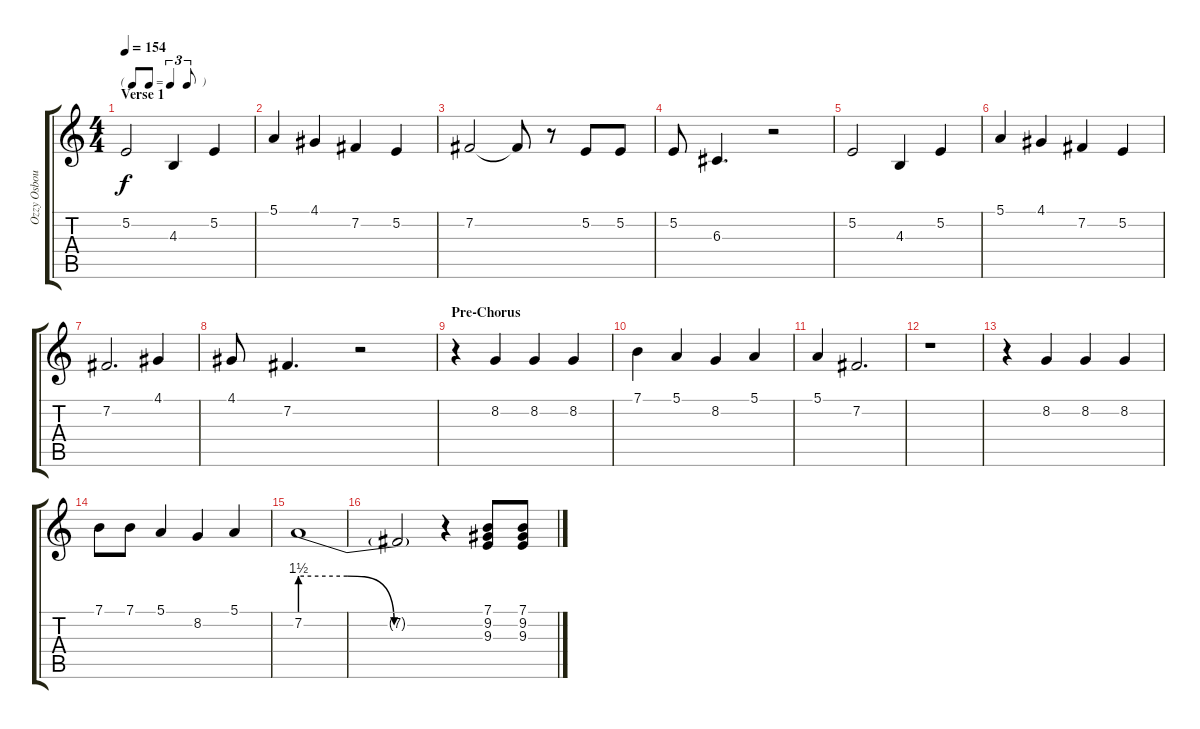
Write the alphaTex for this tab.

\track ("Ozzy Osbourne (Vocals)" "Ozzy Osbou") {instrument lead2sawtooth}
\staff {score tabs}
\tuning (E4 B3 G3 D3 A2 E2) {hide}
\ts (4 4)
\tf triplet8th
\section ("" "Verse 1")
\tempo 154
\clef g2
\ks c
5.2.2{dy f} 4.3.4 5.2.4 |
5.1.4 4.1.4 7.2.4 5.2.4 |
7.2.2 7.2{t}.8 r.8 5.2.8 5.2.8 |
5.2.8 6.3.4{d} r.2 |
5.2.2 4.3.4 5.2.4 |
5.1.4 4.1.4 7.2.4 5.2.4 |
7.2.2{d} 4.1.4 |
4.1.8 7.2.4{d} r.2 |
\section ("" "Pre-Chorus")
r.4 8.2.4 8.2.4 8.2.4 |
7.1.4 5.1.4 8.2.4 5.1.4 |
5.1.4 7.2.2{d} |
r.1 |
r.4 8.2.4 8.2.4 8.2.4 |
7.1.8 7.1.8 5.1.4 8.2.4 5.1.4 |
7.2{be (custom 0 6 20 6 40 0 60 0)}.1 |
7.2{t}.2 r.4 (7.1 9.2 9.3).8 (7.1 9.2 9.3).8
